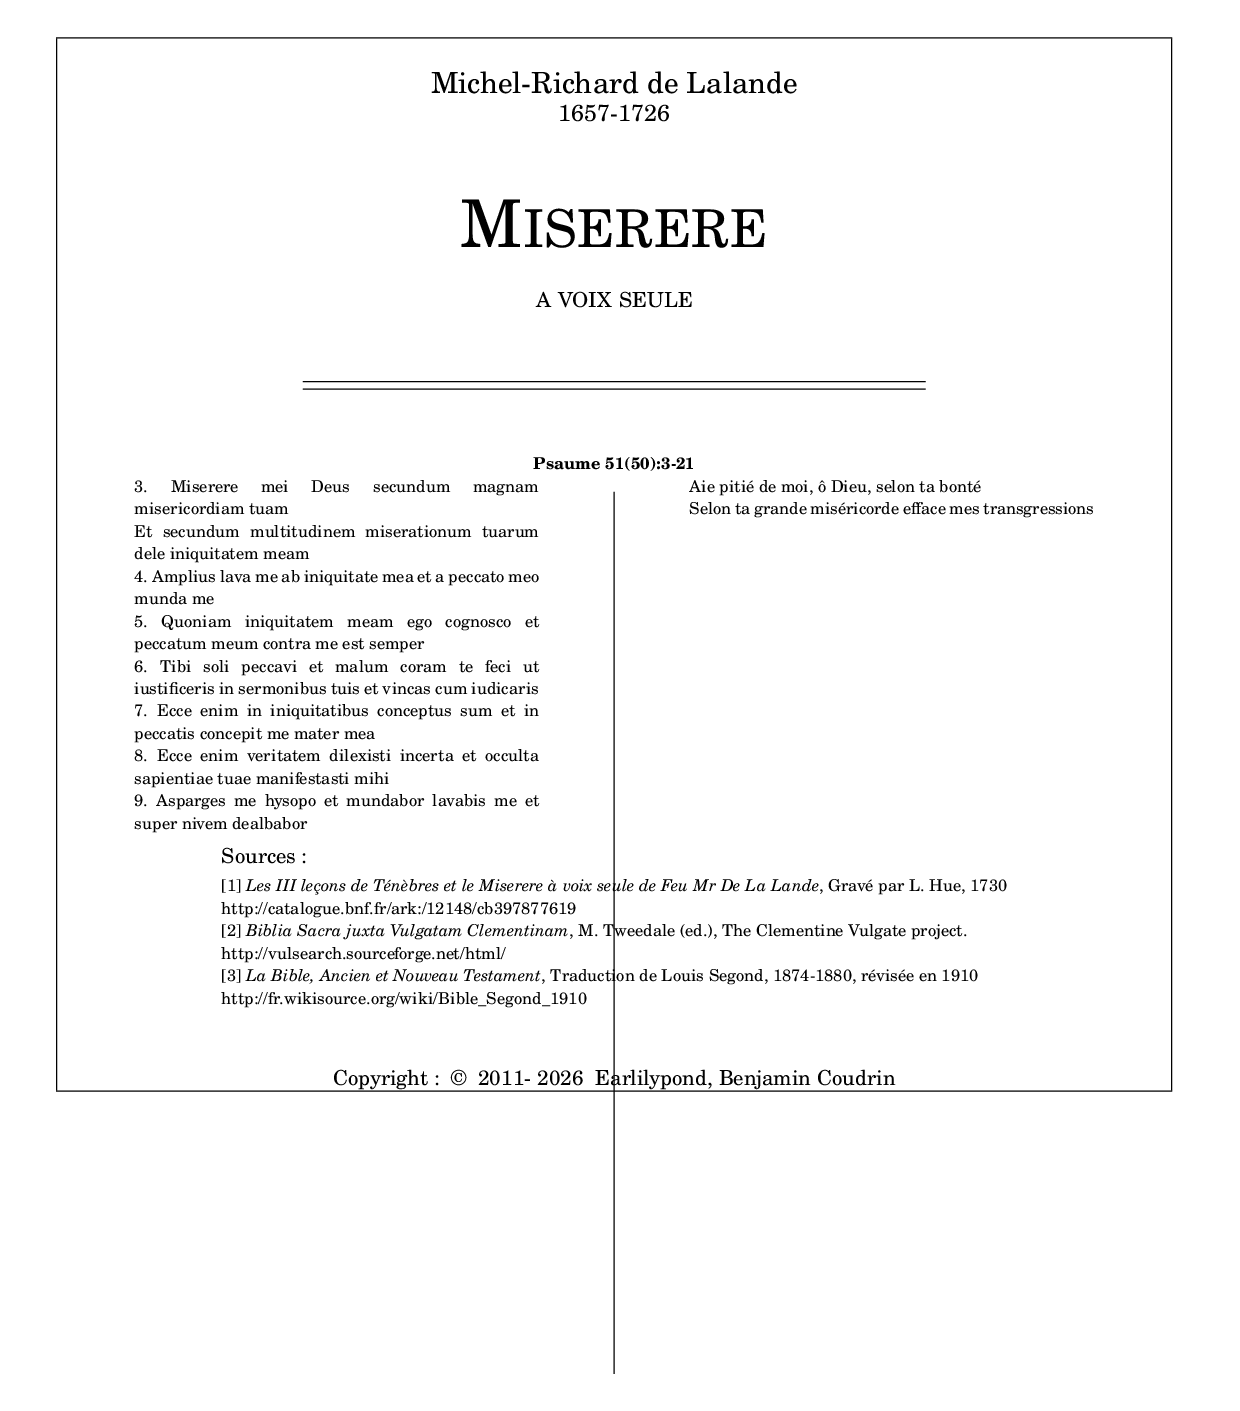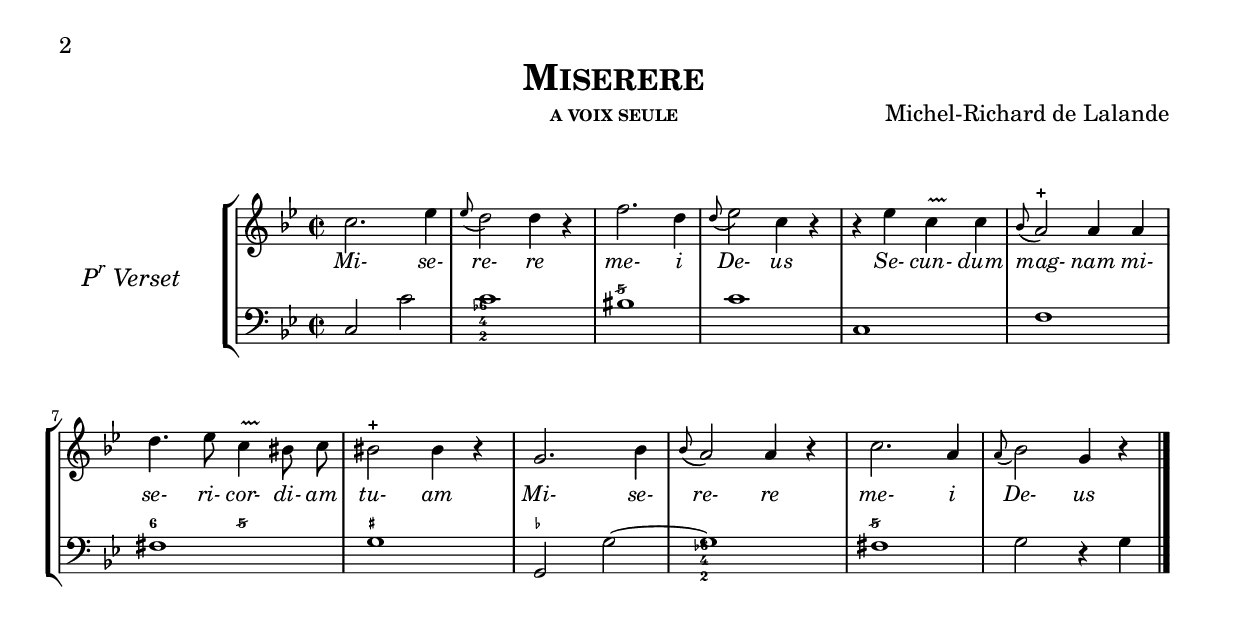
%%  miserereS87.ly
%%  This file is part of the Earlilypond project
%%  
%%  Copyright (c) 2013 Benjamin Coudrin <benjamin.coudrin@gmail.com>
%%                All Rights Reserved
%%
%%  This program is free software. It comes without any warranty, to
%%  the extent permitted by applicable law. You can redistribute it
%%  and/or modify it under the terms of the Do What The Fuck You Want
%%  To Public License, Version 2, as published by Sam Hocevar. See
%%  http://sam.zoy.org/wtfpl/COPYING for more details.

\version "2.16.2"
%%  format.ily
%%  This file is part of the Earlilypond project
%%  
%%  Copyright (c) 2013 Benjamin Coudrin <benjamin.coudrin@gmail.com>
%%                All Rights Reserved
%%
%%  This program is free software. It comes without any warranty, to
%%  the extent permitted by applicable law. You can redistribute it
%%  and/or modify it under the terms of the Do What The Fuck You Want
%%  To Public License, Version 2, as published by Sam Hocevar. See
%%  http://sam.zoy.org/wtfpl/COPYING for more details.

% Common includes
#(ly:set-option 'relative-includes #t)
%%  fonts.ily
%%  This file is part of the Earlilypond project
%%  
%%  Copyright (c) 2013 Benjamin Coudrin <benjamin.coudrin@gmail.com>
%%                All Rights Reserved
%%
%%  This program is free software. It comes without any warranty, to
%%  the extent permitted by applicable law. You can redistribute it
%%  and/or modify it under the terms of the Do What The Fuck You Want
%%  To Public License, Version 2, as published by Sam Hocevar. See
%%  http://sam.zoy.org/wtfpl/COPYING for more details.

% Default fonts
\paper  {
  #(define fonts
    (set-global-fonts
      #:music "scorlatti"
      #:brace "scorlatti"
      #:roman "Century Schoolbook L"
      #:sans "Nimbus Sans"
      #:typewriter "Luxi Mono"
      #:factor (/ staff-height pt 20)
  ))
}

%%  titles.ily
%%  This file is part of the Earlilypond project
%%  
%%  Copyright (c) 2013 Benjamin Coudrin <benjamin.coudrin@gmail.com>
%%                All Rights Reserved
%%
%%  This program is free software. It comes without any warranty, to
%%  the extent permitted by applicable law. You can redistribute it
%%  and/or modify it under the terms of the Do What The Fuck You Want
%%  To Public License, Version 2, as published by Sam Hocevar. See
%%  http://sam.zoy.org/wtfpl/COPYING for more details.

\include "tweaks.ily"

%% Copyright Notice
currentYear = #(strftime "%Y" (localtime (current-time)))
publisherDefault = \markup { "Copyright : " \char ##x00A9 " 2011-" \currentYear " Earlilypond" }

%% Default values
\header {
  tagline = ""
  publisher = \publisherDefault
}

%% Titles Templates
%%%%%%%%%%%%%%%%%%%%%%%%%%%%%%

%% Book front page
%% Requires (in header) :
%%   - composer
%%   - composerDate (birth-death)
%%   - title
%%   - subtitle
%%   - opus
%%   - instrument
%%   - publisher
titlePageMarkup = \markup \abs-fontsize #10 \column {
  \vspace #1
  \fill-line { \fontsize #4 \fromproperty #'header:composer }
  \vspace #1
  \fill-line { \fontsize #2 \fromproperty #'header:composerDate }
  \vspace #10
  \fill-line { \fontsize #10 \bold \fromproperty #'header:title }
  \vspace #1
  \fill-line { \fontsize #1 \bold \fromproperty #'header:subtitle }
  %\vspace #1
  %\fill-line { \postscript #"-20 0 moveto 40 0 rlineto stroke" }
  \vspace #3
  \fill-line { \fontsize #6 \bold \fromproperty #'header:opus }
  \vspace #3
  \fill-line { \fontsize #6 \bold \fromproperty #'header:instrument }
  %\vspace #3
  %\fill-line { \epsfile #X #40 #"ortiz.eps" }    
  \vspace #8
  \fill-line { \concat { \publisherDefault ", " \fromproperty #'header:editor } }
}

%% piece front page
%% Requires (in header) :
%%   - composer
%%   - composerDate (birth-death)
%%   - title
%%   - subtitle
%%   - opus
%%   - publisher
%%   - sources
%%   - notes
pieceFrontPageMarkup = \markup \abs-fontsize #10 \box { \column {
  \vspace #1
  \fill-line { \fontsize #3 \fromproperty #'header:composer }
  \fill-line { \override #'(font-family . Nimbus) \fontsize #1 \fromproperty #'header:composerDate }
  \vspace #2.5
  \fill-line { \fontsize #10 \caps { \fromproperty #'header:title } }
  \vspace #1
  \fill-line { \fontsize #2 \caps {\fromproperty #'header:subtitle } }
  \vspace #1.5
  \fill-line { \postscript #"-30 0 moveto 60 0 rlineto stroke" }
  \fill-line { \postscript #"-30 2 moveto 60 0 rlineto stroke" }
  \vspace #1
  \fill-line { \fontsize #-2 \fromproperty #'header:notes }
  \vspace #0.5
  \fill-line { \left-column { "Sources : " \fontsize #-2 \fromproperty #'header:sources } }
  \vspace #2
  \fill-line { \concat { \publisherDefault ", " \fromproperty #'header:editor } }
} }

%% piece front page
%% Requires (in header) :
%%   - composer
%%   - title
%%   - subtitle
pieceTitleMarkup = \markup {
  \column {
    \fill-line {
      \null
      \override #`(direction . ,UP) {
        \dir-column {
          \center-align \fontsize #-1 \bold
          \caps \fromproperty #'header:subtitle
          \center-align \fontsize #4 \bold
          \caps \fromproperty #'header:title
        }
      }
      \fromproperty #'header:composer
    }
    \vspace #2
  }
}


% Paper settings
#(set-default-paper-size "a4")
\paper {
  line-width    = 188\mm
  left-margin   = 10\mm
  top-margin    = 10\mm
  bottom-margin = 20\mm
  ragged-last-bottom = ##t 
  ragged-bottom = ##f
  annotate-spacing = ##f
  #(define page-breaking ly:page-turn-breaking)
}

% Layout commons
layoutCommons = \layout {
  #(layout-set-staff-size 17)
}

%%  psalm51.ly
%%  This file is part of the Earlilypond project
%%  
%%  Copyright (c) 2013 Benjamin Coudrin <benjamin.coudrin@gmail.com>
%%                All Rights Reserved
%%
%%  This program is free software. It comes without any warranty, to
%%  the extent permitted by applicable law. You can redistribute it
%%  and/or modify it under the terms of the Do What The Fuck You Want
%%  To Public License, Version 2, as published by Sam Hocevar. See
%%  http://sam.zoy.org/wtfpl/COPYING for more details.

latinPsalm = \markup {\justify-string
    #"3. Miserere mei Deus secundum
    magnam misericordiam tuam


    Et secundum multitudinem miserationum
    tuarum dele iniquitatem meam


    4. Amplius lava me ab iniquitate mea
    et a peccato meo munda me

   
    5. Quoniam iniquitatem meam ego cognosco
    et peccatum meum contra me est semper


    6. Tibi soli peccavi et malum coram te feci
    ut iustificeris in sermonibus tuis et vincas
    cum iudicaris


    7. Ecce enim in iniquitatibus conceptus
    sum et in peccatis concepit me mater mea


    8. Ecce enim veritatem dilexisti incerta
    et occulta sapientiae tuae manifestasti mihi


    9. Asparges me hysopo et mundabor lavabis me
    et super nivem dealbabor"
}

frenchPsalm = \markup {\justify-string
    #"Aie pitié de moi, ô Dieu,
    selon ta bonté
    
    
    Selon ta grande miséricorde
    efface mes transgressions"
}

\include "../../../3rdParty/Viole/ornements-viole.ly"


\header {
  composer = "Michel-Richard de Lalande"
  composerDate = "1657-1726"
  date = "1730"
  title = "Miserere"
  subtitle = "a voix seule"
  opus = ""
  editor = "Benjamin Coudrin"
  sources = \markup \left-column {
    \concat {"[1] " \italic "Les III leçons de Ténèbres et le Miserere à voix seule de Feu Mr De La Lande" ", Gravé par L. Hue, 1730"}
    \with-url #"http://catalogue.bnf.fr/ark:/12148/cb397877619" "http://catalogue.bnf.fr/ark:/12148/cb397877619"
    \concat {"[2] " \italic "Biblia Sacra juxta Vulgatam Clementinam" ", M. Tweedale (ed.), The Clementine Vulgate project." }
    \with-url #"http://vulsearch.sourceforge.net/html/" "http://vulsearch.sourceforge.net/html/"
    \concat {"[3] " \italic "La Bible, Ancien et Nouveau Testament" ", Traduction de Louis Segond, 1874-1880, révisée en 1910"}
    \with-url #"http://fr.wikisource.org/wiki/Bible_Segond_1910" "http://fr.wikisource.org/wiki/Bible_Segond_1910"
  }
  notes = \markup {
    \center-column {
      \bold {"Psaume 51(50):3-21"}
      \fill-line {
        \hspace #1
        \override #'(line-width . 39)
        \latinPsalm
        \postscript #"0 0 moveto 0 -85 rlineto stroke"
        \override #'(line-width . 39)
        \frenchPsalm
        \hspace #1
      }
    }
  }
}

% Front page
\bookpart {
  \paper {
    bookTitleMarkup = \pieceFrontPageMarkup
  }
  \markup\null
}

% Music
%%  scores.ly
%%  This file is part of the Earlilypond project
%%  
%%  Copyright (c) 2013 Benjamin Coudrin <benjamin.coudrin@gmail.com>
%%                All Rights Reserved
%%
%%  This program is free software. It comes without any warranty, to
%%  the extent permitted by applicable law. You can redistribute it
%%  and/or modify it under the terms of the Do What The Fuck You Want
%%  To Public License, Version 2, as published by Sam Hocevar. See
%%  http://sam.zoy.org/wtfpl/COPYING for more details.

staffSettings = {
  #(set-accidental-style 'forget)
  \set Staff.instrumentName = #""
  \set Staff.shortInstrumentName = #""
}

lyrSettings = {
  \override Lyrics . LyricText #'font-shape = #'italic
}

figSettings = {
  \set figuredBassAlterationDirection = #LEFT
  \set figuredBassPlusDirection = #LEFT
  \override VerticalAxisGroup #'minimum-Y-extent = #'()
  \override BassFigureAlignment #'stacking-dir = #UP
  \override FiguredBass.BassFigure #'font-size = #-2
}

%%  v1.ly
%%  This file is part of the Earlilypond project
%%  
%%  Copyright (c) 2013 Benjamin Coudrin <benjamin.coudrin@gmail.com>
%%                All Rights Reserved
%%
%%  This program is free software. It comes without any warranty, to
%%  the extent permitted by applicable law. You can redistribute it
%%  and/or modify it under the terms of the Do What The Fuck You Want
%%  To Public License, Version 2, as published by Sam Hocevar. See
%%  http://sam.zoy.org/wtfpl/COPYING for more details.

AAsettings = {
  \key g \minor
  \time 2/2
}

AAsop = \relative c'' {
  \clef treble
  \AAsettings
  \autoBeamOff
  c2. ees4
  \grace ees8 (d2) d4 r
  f2. d4
  \grace d8 (ees2) c4 r
  r ees \vplaintehoriz c c
  \grace bes8 (a2\stopped) a4 a
  d4. ees8 \vplaintehoriz c4 bis8 c
  bis2\stopped bes4 r
  g2. bes4
  \grace bes8 (a2) a4 r
  c2. a4
  \grace a8 (bes2) g4 r
  \bar "|."
}

AAlyr = \lyricmode {
  Mi- se- re- re me- i De- us
  Se- cun- dum mag- nam
  mi- se- ri- cor- di- am tu- am
  Mi- se- re- re me- i De- us
}

AAfig = \figuremode {
  \figSettings
  s1
  \once \override Staff.BassFigureAlignmentPositioning #'direction = #DOWN
  \once \override Staff.BassFigureAlignmentPositioning #'Y-offset = #'1.5
  <6- 4 2>
  <5/>
  s
  s
  s
  <6>2 <5/>
  <_+>1
  <_->
  \once \override Staff.BassFigureAlignmentPositioning #'direction = #DOWN
  \once \override Staff.BassFigureAlignmentPositioning #'Y-offset = #'0.5
  <6- 4 2>
  <5/>
  s
}

AAbas = \relative c {
  \clef bass
  \AAsettings
  c2 c'
  c1
  bis
  c
  c,
  f
  fis
  g
  g,2 g' ~
  g1
  fis
  g2 r4 g
}

AAmusic = \new StaffGroup  <<
  \set StaffGroup.instrumentName = \markup {
    \fontsize #2 \italic
    \concat { "P" \override #'(baseline-skip . 2) \super "r" " Verset"}
  }
  \new Voice = "AAsop" <<
    \staffSettings
    \AAsop
  >>
  
  \new Lyrics \lyricsto AAsop {
    \lyrSettings
    \AAlyr
  }
  
  \new Staff <<
    \staffSettings
    \AAfig
    \AAbas
  >>
>>


\bookpart {
  \paper {
    bookTitleMarkup = \pieceTitleMarkup
    indent = 30\mm
  }
  % Verse 1
  \score { \AAmusic \layout{\layoutCommons} }
}